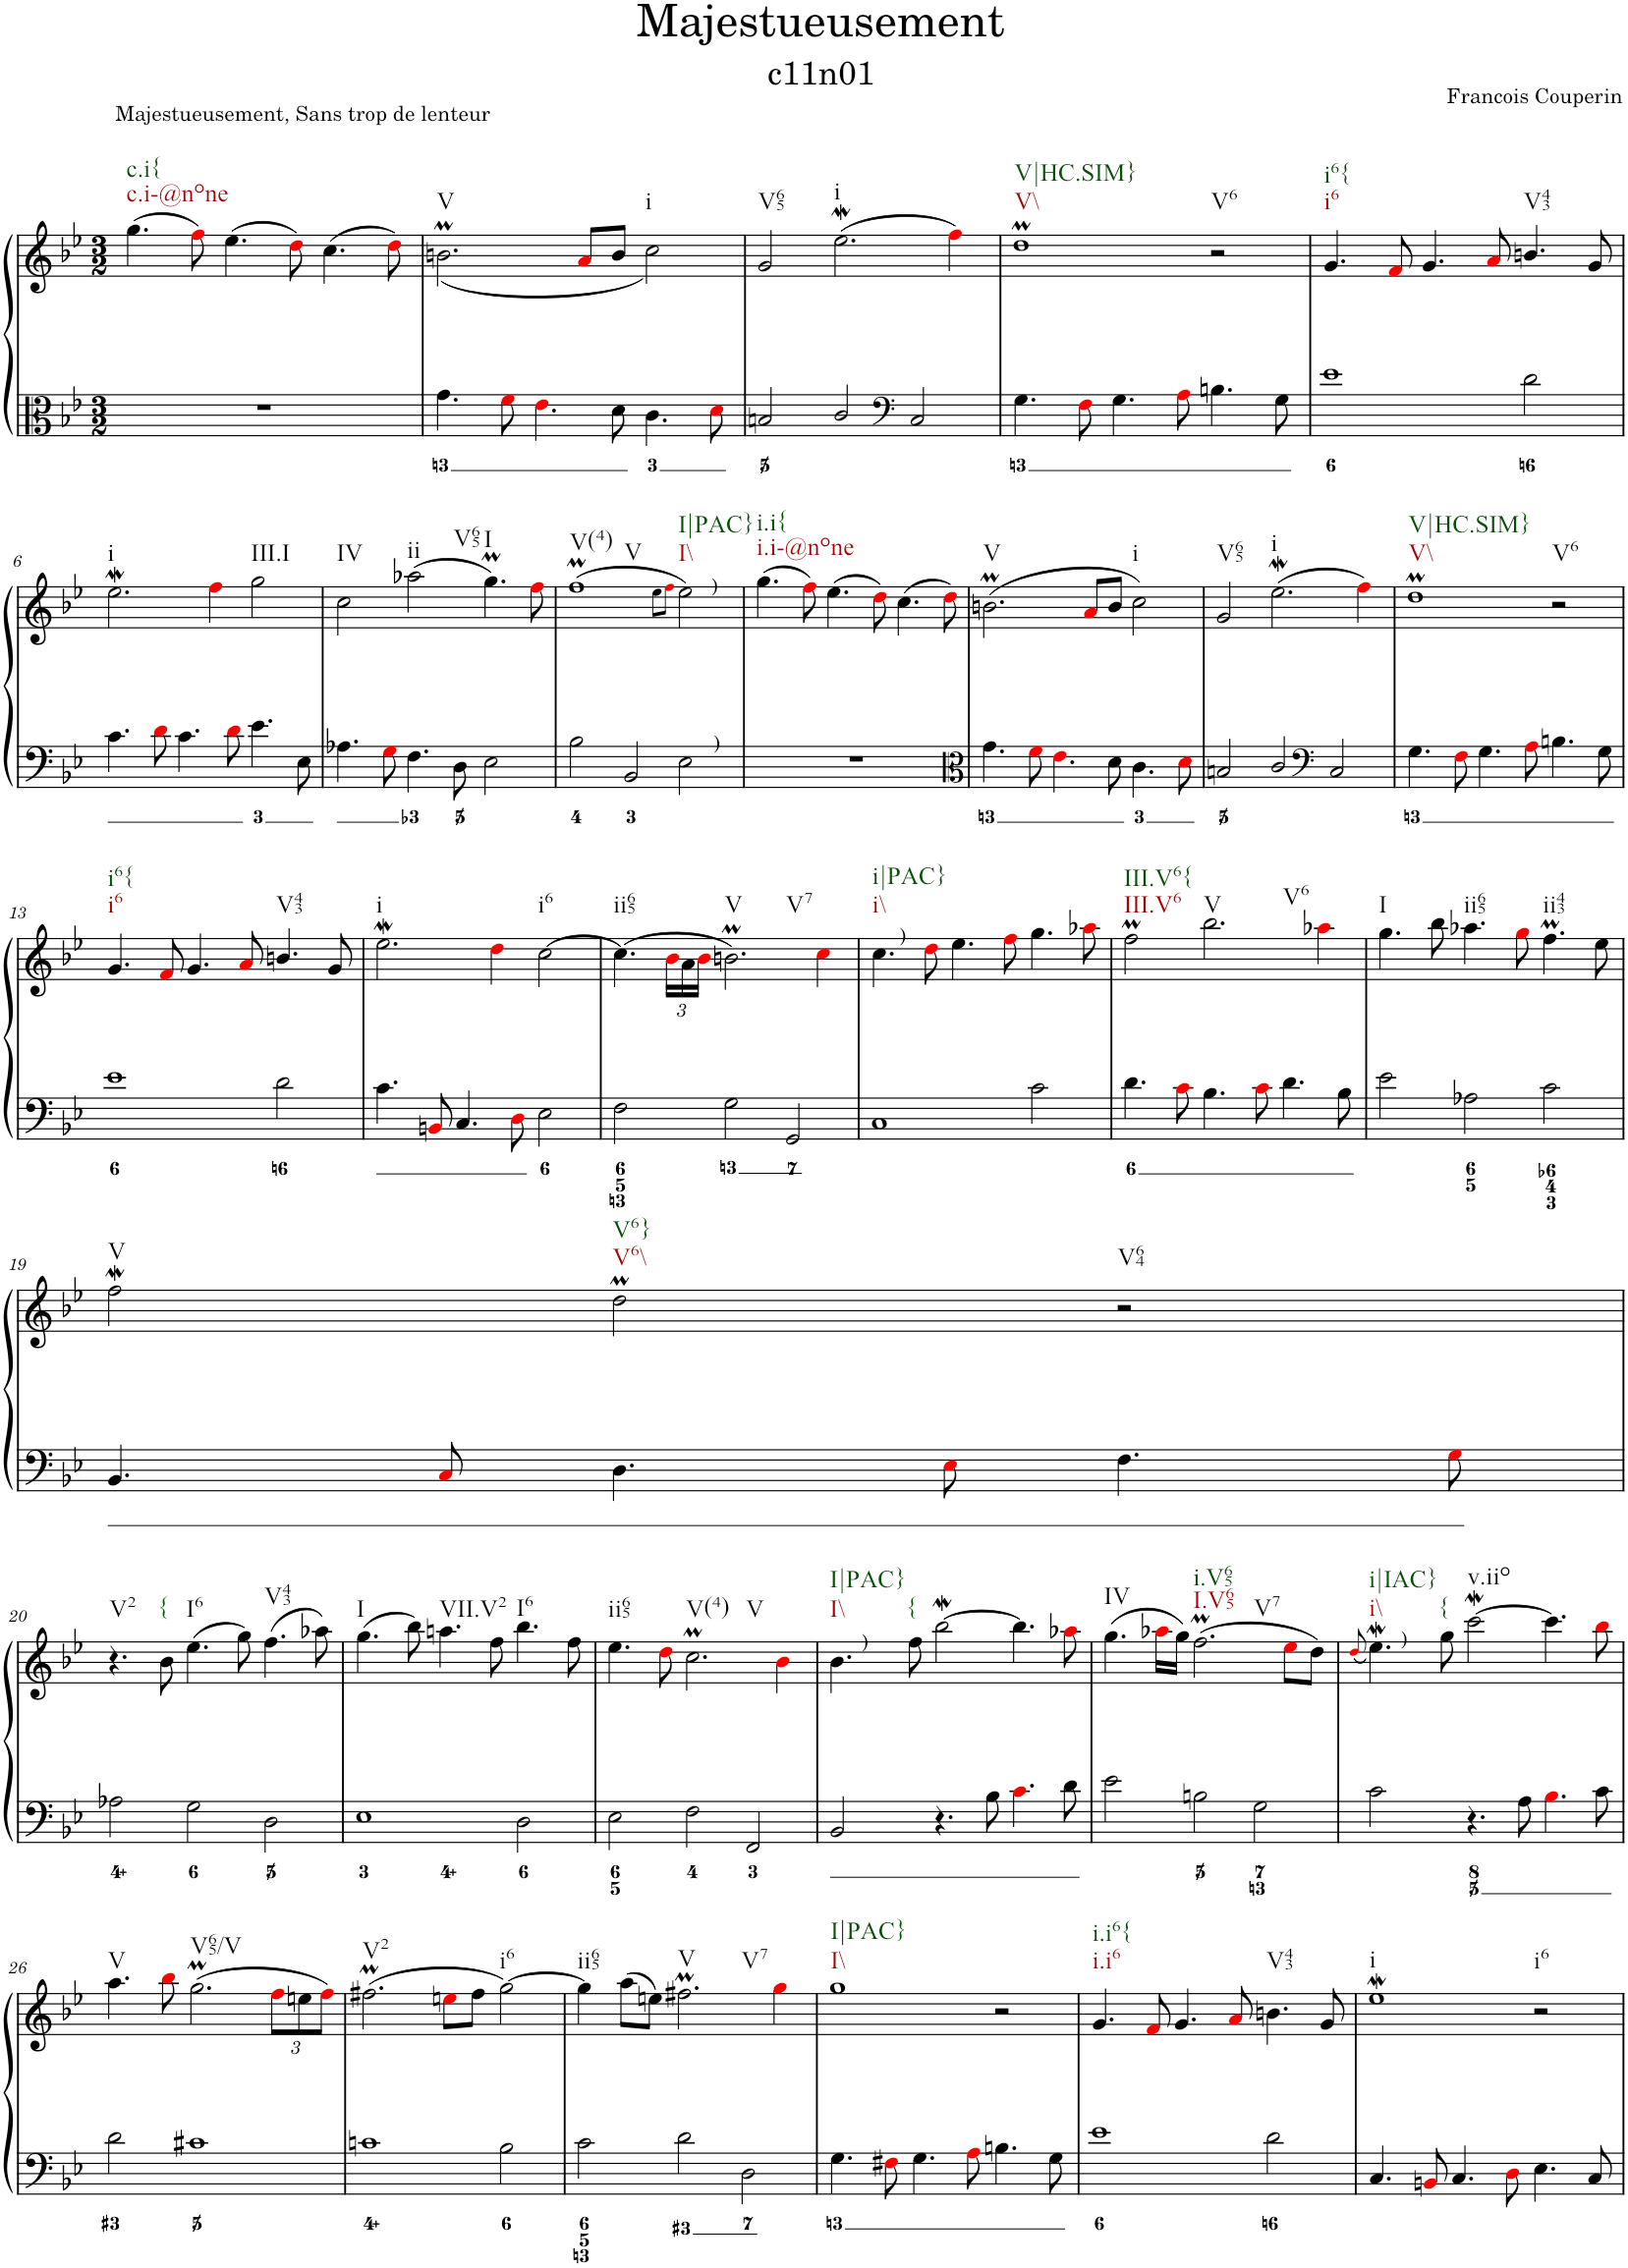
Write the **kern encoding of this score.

**kern	**kern
*part1	*part1
*staff2	*staff1
*I"Piano	*
*I'Pno.	*
*clefC3	*clefG2
*k[b-e-]	*k[b-e-]
*M3/2	*M3/2
=1	=1
!	!LO:TX:a:t=Majestueusement, Sans trop de lenteur
!	!LO:TX:b:t=c.i-@none
!	!LO:TX:b:t=c.i{
1.r	(4.gg\
.	8ffi\)
.	(4.ee-\
.	8ddi\)
.	(4.cc\
.	8ddi\)
=2	=2
!	!LO:TX:b:t=V
4.g\	(<2.bnm\
8fi\	.
4.e-i\	.
.	8ai/L
8d\	8b/J
!	!LO:TX:b:t=i
4.c\	2cc\)
8di\	.
=3	=3
!	!LO:TX:b:t=V65
2Bn/	2g/
!	!LO:TX:b:t=i
2c/	(2.ee-w\
*clefF4	*
2C/	.
.	4ffi\)
=4	=4
!	!LO:TX:b:t=V\\
!	!LO:TX:b:t=V|HC.SIM}
4.G\	1ddm
8Fi\	.
4.G\	.
8Ai\	.
!	!LO:TX:b:t=V6
4.Bn\	2r
8G\	.
=5	=5
!	!LO:TX:b:t=i6
!	!LO:TX:b:t=i6{
1e-	4.g/
.	8fi/
.	4.g/
.	8ai/
!	!LO:TX:b:t=V43
2d\	4.bn/
.	8g/
!!LO:LB:g=z
=6	=6
!	!LO:TX:b:t=i
4.c\	2.ee-w\
8di\	.
4.c\	.
.	4ffi\
8di\	.
!	!LO:TX:b:t=III.I
4.e-\	2gg\
8E-\	.
=7	=7
!	!LO:TX:b:t=IV
4.A-X\	2cc\
8Gi\	.
!	!LO:TX:b:t=ii
!	!LO:TX:b:t=V65
4.F\	(2aa-X\
8D\	.
!	!LO:TX:b:t=I
2E-\	4.ggM\)
.	8ffi\
=8	=8
!	!LO:TX:b:t=V(4)
!	!LO:TX:b:t=V
2B-\	(1ffM
2BB-/	.
.	8qee-\L
.	8qffi\J
!	!LO:TX:a:t=)
!	!LO:TX:b:t=I\\
!	!LO:TX:b:t=I|PAC}
!LO:TX:a:t=)	!
2E-\	2ee-\)
=9	=9
!	!LO:TX:b:t=i.i-@none
!	!LO:TX:b:t=i.i{
1.r	(4.gg\
.	8ffi\)
.	(4.ee-\
.	8ddi\)
.	(4.cc\
.	8ddi\)
=10	=10
*clefC3	*
!	!LO:TX:b:t=V
4.g\	(2.bnm\
8fi\	.
4.e-i\	.
.	8ai/L
8d\	8b/J
!	!LO:TX:b:t=i
4.c\	2cc\)
8di\	.
=11	=11
!	!LO:TX:b:t=V65
2Bn/	2g/
!	!LO:TX:b:t=i
2c/	(2.ee-w\
*clefF4	*
2C/	.
.	4ffi\)
=12	=12
!	!LO:TX:b:t=V\\
!	!LO:TX:b:t=V|HC.SIM}
4.G\	1ddm
8Fi\	.
4.G\	.
8Ai\	.
!	!LO:TX:b:t=V6
4.Bn\	2r
8G\	.
!!LO:LB:g=z
=13	=13
!	!LO:TX:b:t=i6
!	!LO:TX:b:t=i6{
1e-	4.g/
.	8fi/
.	4.g/
.	8ai/
!	!LO:TX:b:t=V43
2d\	4.bn/
.	8g/
=14	=14
!	!LO:TX:b:t=i
4.c\	2.ee-w\
8BBni/	.
4.C/	.
.	4ddi\
8Di\	.
!	!LO:TX:b:t=i6
2E-\	[2cc\
=15	=15
!	!LO:TX:b:t=ii65
2F\	(4.cc\]
*	*Xbrackettup
.	24b-i\LL
.	24a\
.	24b-i\JJ
!	!LO:TX:b:t=V
!	!LO:TX:b:t=V7
2G\	2.bnm\)
2GG/	.
.	4cci\
=16	=16
!	!LO:TX:a:t=)
!	!LO:TX:b:t=i\\
!	!LO:TX:b:t=i|PAC}
1C	4.cc\
.	8ddi\
.	4.ee-\
.	8ffi\
2c\	4.gg\
.	8aa-Xi\
=17	=17
!	!LO:TX:b:t=III.V6
!	!LO:TX:b:t=III.V6{
4.d\	2ffM\
8ci\	.
!	!LO:TX:b:t=V
!	!LO:TX:b:t=V6
4.B-\	2.bb-\
8ci\	.
4.d\	.
.	4aa-Xi\
8B-\	.
=18	=18
!	!LO:TX:b:t=I
2e-\	4.gg\
.	8bb-\
!	!LO:TX:b:t=ii65
2A-X\	4.aa-X\
.	8ggi\
!	!LO:TX:b:t=ii43
2c\	4.ffM\
.	8ee-\
!!LO:LB:g=z
=19	=19
!	!LO:TX:b:t=V
4.BB-/	2ffW\
8Ci/	.
!	!LO:TX:b:t=V6\\
!	!LO:TX:b:t=V6}
4.D\	2ddm\
8E-i\	.
!	!LO:TX:b:t=V64
4.F\	2r
8Gi\	.
!!LO:LB:g=z
=20	=20
!	!LO:TX:b:t=V2
2A-X\	4.r
!	!LO:TX:b:t={
.	8b-\
!	!LO:TX:b:t=I6
2G\	(4.ee-\
.	8gg\)
!	!LO:TX:b:t=V43
2D\	(4.ff\
.	8aa-X\)
=21	=21
!	!LO:TX:b:t=I
1E-	(4.gg\
.	8bb-\)
!	!LO:TX:b:t=VII.V2
.	4.aan\
.	8ff\
!	!LO:TX:b:t=I6
2D\	4.bb-\
.	8ff\
=22	=22
!	!LO:TX:b:t=ii65
2E-\	4.ee-\
.	8ddi\
!	!LO:TX:b:t=V(4)
!	!LO:TX:b:t=V
2F\	2.ccM\
2FF/	.
.	4b-i\
=23	=23
!	!LO:TX:a:t=)
!	!LO:TX:b:t=I\\
!	!LO:TX:b:t=I|PAC}
2BB-/	4.b-\
!	!LO:TX:b:t={
.	8ff\
4.r	[2bb-w\
8B-\	.
4.ci\	4.bb-\]
8d\	8aa-Xi\
=24	=24
!	!LO:TX:b:t=IV
2e-\	(4.gg\
.	16aa-Xi\LL
.	16gg\JJ)
!	!LO:TX:b:t=I.V65
!	!LO:TX:b:t=i.V65
!	!LO:TX:b:t=V7
2Bn\	(2.ffM\
2G\	.
.	8ee-i\L
.	8dd\J)
=25	=25
.	(8qddi/
!	!LO:TX:a:t=)
!	!LO:TX:b:t=i\\
!	!LO:TX:b:t=i|IAC}
2c\	4.ee-w\)
!	!LO:TX:b:t={
.	8gg\
!	!LO:TX:b:t=v.iio
4.r	[2cccW\
8A\	.
4.B-i\	4.ccc\]
8c\	8bb-i\
!!LO:LB:g=z
=26	=26
!	!LO:TX:b:t=V
2d\	4.aa\
.	8bb-i\
!	!LO:TX:b:t=V65/V
1c#X	(2.ggM\
.	12ffi\L
.	12een\
.	12ffi\J)
=27	=27
!	!LO:TX:b:t=V2
1cn	(2.ff#Xm\
.	8eeni\L
.	8ff#\J
!	!LO:TX:b:t=i6
2B-\	[2gg\)
=28	=28
!	!LO:TX:b:t=ii65
2c\	4gg\]
.	(8aa\L
.	8een\J)
!	!LO:TX:b:t=V
!	!LO:TX:b:t=V7
2d\	2.ff#Xm\
2D\	.
.	4ggi\
=29	=29
!	!LO:TX:b:t=I\\
!	!LO:TX:b:t=I|PAC}
4.G\	1gg
8F#Xi\	.
4.G\	.
8Ai\	.
4.Bn\	2r
8G\	.
=30	=30
!	!LO:TX:b:t=i.i6
!	!LO:TX:b:t=i.i6{
1e-	4.g/
.	8fi/
.	4.g/
.	8ai/
!	!LO:TX:b:t=V43
2d\	4.bn\
.	8g/
=31	=31
!	!LO:TX:b:t=i
4.C/	1ee-w
8BBni/	.
4.C/	.
8Di\	.
!	!LO:TX:b:t=i6
4.E-\	2r
8C/	.
=	=
*-	*-
